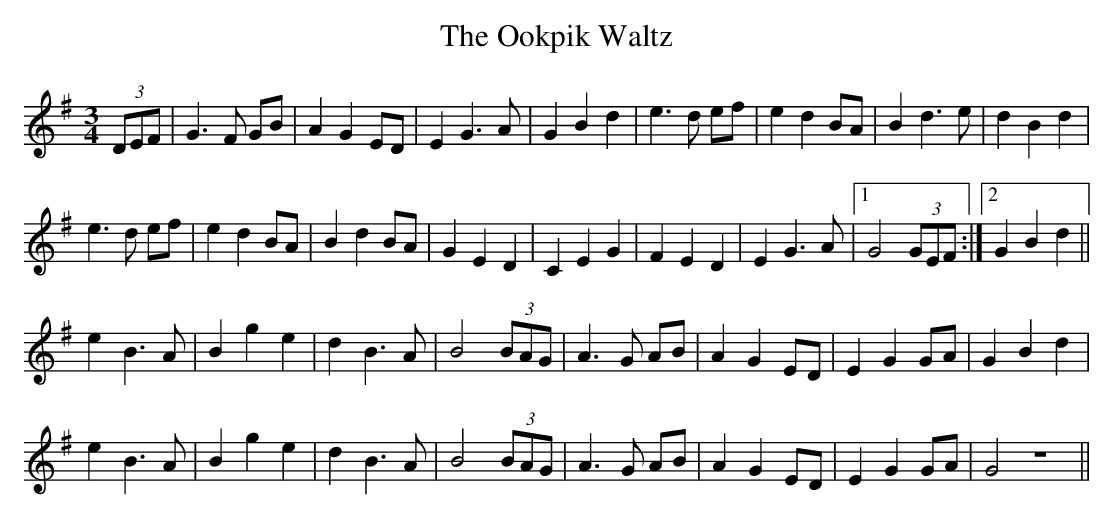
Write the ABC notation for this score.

X:1
T:The Ookpik Waltz
M:3/4
L:1/4
K:G
(3D/2E/2F/2|G>F G/2B/2| AG E/2D/2|EG>A|GBd|e>d e/2f/2|ed B/2A/2|Bd>e|dBd
|!
e>d e/2f/2|ed B/2A/2|BdB/2A/2|GED|CEG|FED|EG>A|1G2 (3G/2E/2F/2:|2GBd||!
eB>A|Bge|dB>A|B2 (3B/2A/2G/2|A>G A/2B/2|AG E/2D/2|EGG/2A/2|GBd|!
eB>A|Bge|dB>A|B2(3B/2A/2G/2|A>G A/2B/2|AGE/2D/2|EGG/2A/2|G2Z||
